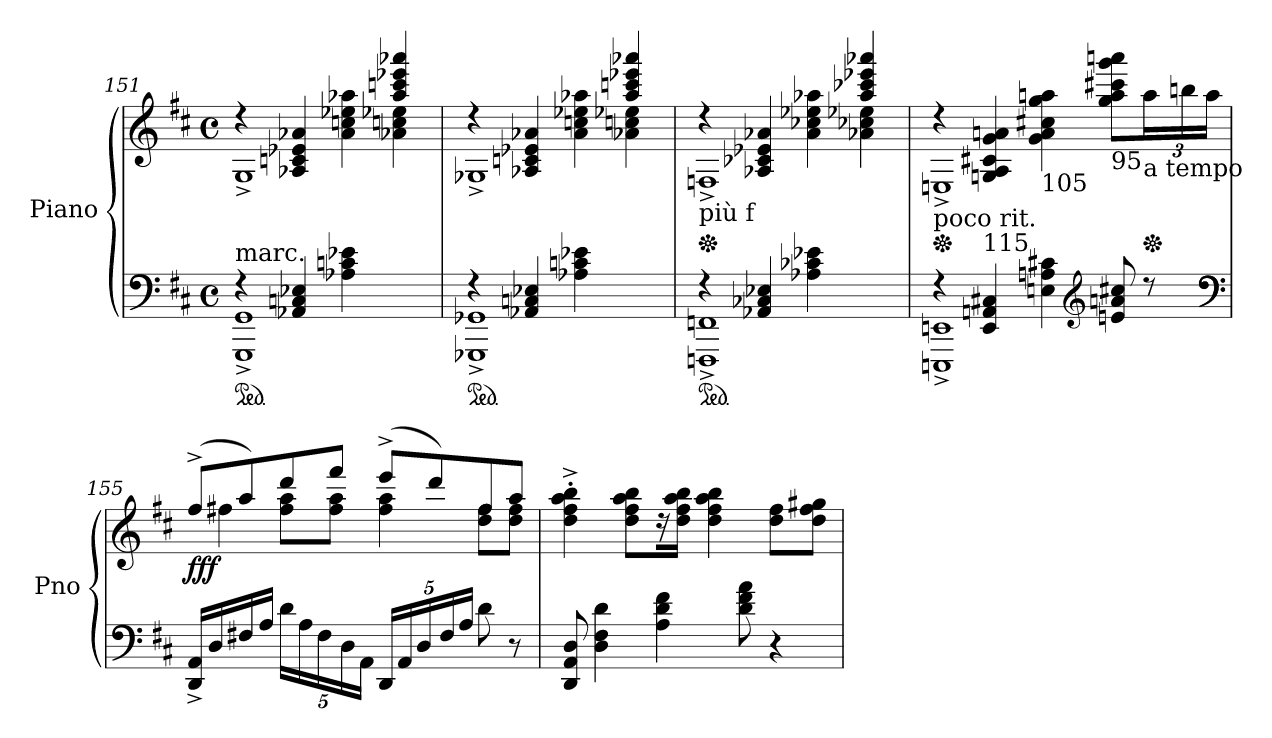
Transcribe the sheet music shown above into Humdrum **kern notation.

**kern	**kern	**dynam
*part1	*part1	*part1
*staff2	*staff1	*staff1/2
*I"Piano	*	*
*I'Pno	*	*
*clefF4	*clefG2	*
*k[f#c#]	*k[f#c#]	*
*D:	*D:	*
*M4/4	*M4/4	*
*met(c)	*met(c)	*
*ped	*	*
=151	=151	=151
*^	*^	*
*	*	*	*^	*
!LO:TX:a:t=marc.	!	!	!	!	!
4rF	1GGG^ 1GG^	4r	1G^	2.ryy	.
4AA-X/ 4Cn/ 4E-X/	.	4A-X/ 4cn/ 4e-X/ 4a-X/	.	.	.
4A-X\ 4cn\ 4e-X\	.	4a-\ 4ccn\ 4ee-X\ 4aa-X\	.	.	.
4ryy	.	4aa-/ 4cccn/ 4eee-X/ 4aaa-X/	.	4a-X\ 4ccn\ 4ee-X\	.
=152	=152	=152	=152	=152	=152
*ped	*	*	*	*	*
4rF	1GGG-X^ 1GG-X^	4r	1G-X^	2.ryy	.
4AA-X/ 4Cn/ 4E-X/	.	4A-X/ 4cn/ 4e-X/ 4a-X/	.	.	.
4A-X\ 4cn\ 4e-X\	.	4a-\ 4ccn\ 4ee-X\ 4aa-X\	.	.	.
4ryy	.	4aa-/ 4cccn/ 4eee-X/ 4aaa-X/	.	4a-X\ 4ccn\ 4ee-X\	.
!!LO:LB:g=z	!!	!!
=153	=153	=153	=153	=153	=153
*ped	*	*	*	*	*
*	*	*Xped	*	*	*
!	!	!LO:TX:b:t=più f	!	!	!
4rF	1FFFn^ 1FFn^	4r	1Fn^	2.ryy	.
4AA-X/ 4C-X/ 4E-X/	.	4A-X/ 4c-X/ 4e-X/ 4a-X/	.	.	.
4A-X\ 4c-X\ 4e-X\	.	4a-\ 4cc-X\ 4ee-X\ 4aa-X\	.	.	.
4ryy	.	4aa-/ 4ccc-X/ 4eee-X/ 4aaa-X/	.	4a-X\ 4cc-X\ 4ee-X\	.
*	*	*v	*v	*v	*
=154	=154	=154	=154
*	*	*Xped	*
*	*	*^	*
*	*	*	*^	*
!	!	!LO:TX:b:t=poco rit.	!	!	!
*	*	*	*v	*v	*
4rF	1EEEn^ 1EEn^	4r	1En^	.
!	!	!LO:TX:b:t=115	!	!
4EE/ 4AAn/ 4C#X/	.	4Gn/ 4A/ 4c#X/ 4g/ 4an/	.	.
!	!	!LO:TX:b:t=105	!	!
4En\ 4An\ 4c#X\	.	4g\ 4a\ 4cc#X\ 4gg\ 4aan\	.	.
*clefG2	*	*	*	*
!	!	!LO:TX:b:t=95	!	!
8en/ 8an/ 8cc#X/	.	8gg\ 8aa\ 8ccc#X\ 8ggg\ 8aaan\L	.	.
*	*	*Xped	*	*
*	*	*Xbrackettup	*	*
!	!	!LO:TX:b:t=a tempo	!	!
8r	.	24aa\L	.	.
.	.	24bbn\	.	.
.	.	24aa\JJ	.	.
*v	*v	*	*	*
*clefF4	*	*	*
=155	=155	=155	=155
!	!	!	!LO:DY:b
16DD/^ 16AA/^LL	(8ff#^/L	4ff#X\	fff
16D/	.	.	.
16F#X/	8aa/)	.	.
16A/JJ	.	.	.
*Xbrackettup	*	*	*
20d\LL	8ddd/	8ff#\ 8aa\L	.
20A\	.	.	.
20F#\	.	.	.
.	8fff#/J	8ff#\ 8aa\J	.
20D\	.	.	.
20AA\JJ	.	.	.
20DD/LL	(8eee^/L	4ff#\ 4aa\	.
20AA/	.	.	.
20D/	.	.	.
.	8ddd/)	.	.
20F#/	.	.	.
20A/JJ	.	.	.
8d\	8ff#/	8dd\ 8ff#\L	.
8r	8aa/J	8dd\ 8ff#\J	.
!!LO:LB:g=z	!!
=156	=156	=156	=156
8DD/ 8AA/ 8D/	4dd\'^ 4ff#\'^ 4aa\'^ 4bb\'^	4ryy	.
4D\ 4F#\ 4d\	.	.	.
.	8ryy	8dd\ 8ff#\ 8aa\ 8bb\L	.
4A\ 4d\ 4f#\	16rdd	16ryy	.
.	16ryy	16dd\ 16ff#\ 16aa\ 16bb\Jk	.
.	4dd\ 4ff#\ 4aa\ 4bb\	2ryy	.
8d\ 8f#\ 8a\	.	.	.
4r	8dd\ 8ff#\L	.	.
.	8dd\ 8ff#\ 8gg#X\J	.	.
*	*v	*v	*
=	=	=
*-	*-	*-
